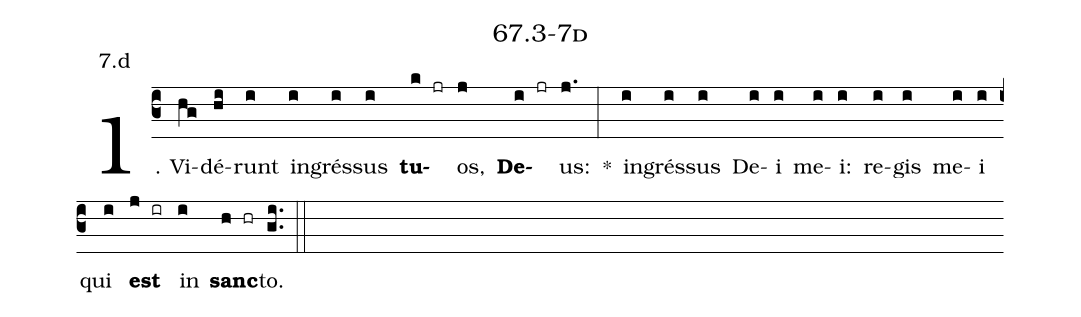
name: 67.3-7d;
annotation: 7.d;
%%
(c3)1. Vi(hg)dé(hi)runt(i) in(i)grés(i)sus(i) <b>tu</b>(k jr)os,(j) <b>De</b>(i jr)us:(j.) *(:) in(i)grés(i)sus(i) De(i)i(i) me(i)i:(i) re(i)gis(i) me(i)i(i) qui(i) <b>est</b>(j ir) in(i) <b>sanc</b>(h hr)to.(gi..) (::)


%E(i) u(i) o(j) u(i) a(h) e.(gi..) (::)
